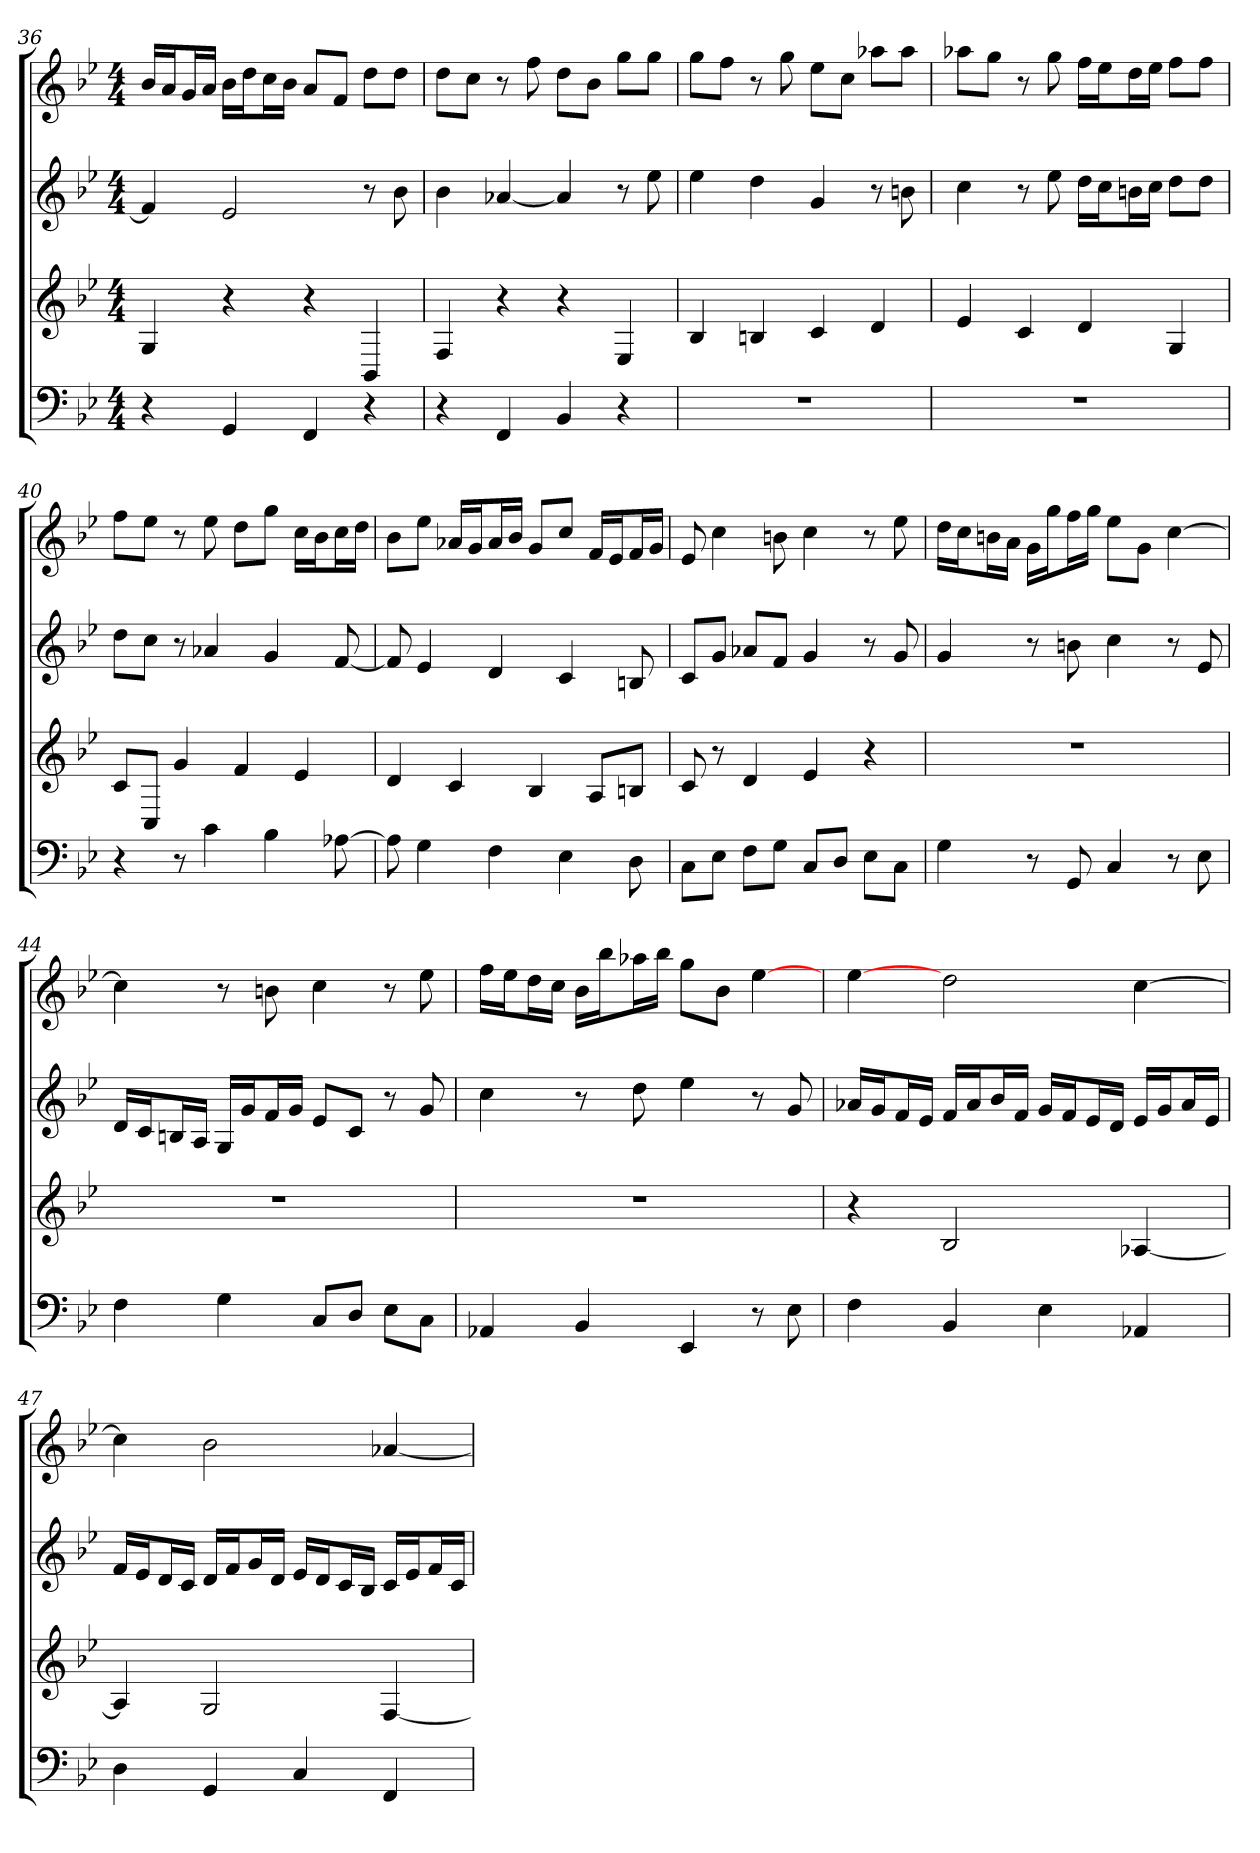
**kern	**kern	**kern	**kern
*part4	*part3	*part2	*part1
*staff4	*staff3	*staff2	*staff1
*k[b-e-]	*k[b-e-]	*k[b-e-]	*k[b-e-]
*M4/4	*M4/4	*M4/4	*M4/4
=36	=36	=36	=36
4r	4G	4f]	16b-LL
.	.	.	16aJ
.	.	.	16gL
.	.	.	16aJJ
4GG	4r	2e-	16b-LL
.	.	.	16ddJ
.	.	.	16ccL
.	.	.	16b-JJ
4FF	4r	.	8aL
.	.	.	8fJ
4r	4BB-	8r	8ddL
.	.	8b-	8ddJ
=37	=37	=37	=37
4r	4F	4b-	8ddL
.	.	.	8ccJ
4FF	4r	[4a-X	8r
.	.	.	8ff
4BB-	4r	4a-]	8ddL
.	.	.	8b-J
4r	4E-	8r	8ggL
.	.	8ee-	8ggJ
=38	=38	=38	=38
1r	4B-	4ee-	8ggL
.	.	.	8ffJ
.	4Bn	4dd	8r
.	.	.	8gg
.	4c	4g	8ee-L
.	.	.	8ccJ
.	4d	8r	8aa-XL
.	.	8bn	8aa-J
=39	=39	=39	=39
1r	4e-	4cc	8aa-XL
.	.	.	8ggJ
.	4c	8r	8r
.	.	8ee-	8gg
.	4d	16ddLL	16ffLL
.	.	16ccJ	16ee-J
.	.	16bnL	16ddL
.	.	16ccJJ	16ee-JJ
.	4G	8ddL	8ffL
.	.	8ddJ	8ffJ
=40	=40	=40	=40
4r	8cL	8ddL	8ffL
.	8CJ	8ccJ	8ee-J
8r	4g	8r	8r
4c	.	4a-X	8ee-
.	4f	.	8ddL
4B-	.	4g	8ggJ
.	4e-	.	16ccLL
.	.	.	16b-J
[8A-X	.	[8f	16ccL
.	.	.	16ddJJ
=41	=41	=41	=41
8A-]	4d	8f]	8b-L
4G	.	4e-	8ee-J
.	4c	.	16a-XLL
.	.	.	16gJ
4F	.	4d	16a-L
.	.	.	16b-JJ
.	4B-	.	8gL
4E-	.	4c	8ccJ
.	8AL	.	16fLL
.	.	.	16e-J
8D	8BnJ	8Bn	16fL
.	.	.	16gJJ
=42	=42	=42	=42
8CL	8c	8cL	8e-
8E-J	8r	8gJ	4cc
8FL	4d	8a-XL	.
8GJ	.	8fJ	8bn
8CL	4e-	4g	4cc
8DJ	.	.	.
8E-L	4r	8r	8r
8CJ	.	8g	8ee-
=43	=43	=43	=43
4G	1r	4g	16ddLL
.	.	.	16ccJ
.	.	.	16bnL
.	.	.	16aJJ
8r	.	8r	16gLL
.	.	.	16ggJ
8GG	.	8bn	16ffL
.	.	.	16ggJJ
4C	.	4cc	8ee-L
.	.	.	8gJ
8r	.	8r	[4cc
8E-	.	8e-	.
=44	=44	=44	=44
4F	1r	16dLL	4cc]
.	.	16cJ	.
.	.	16BnL	.
.	.	16AJJ	.
4G	.	16GLL	8r
.	.	16gJ	.
.	.	16fL	8bn
.	.	16gJJ	.
8CL	.	8e-L	4cc
8DJ	.	8cJ	.
8E-L	.	8r	8r
8CJ	.	8g	8ee-
=45	=45	=45	=45
4AA-X	1r	4cc	16ffLL
.	.	.	16ee-J
.	.	.	16ddL
.	.	.	16ccJJ
4BB-	.	8r	16b-LL
.	.	.	16bb-J
.	.	8dd	16aa-XL
.	.	.	16bb-JJ
4EE-	.	4ee-	8ggL
.	.	.	8b-J
8r	.	8r	[4ee-
8E-	.	8g	.
=46	=46	=46	=46
4F	4r	16a-XLL	[4ee-
.	.	16gJ	.
.	.	16fL	.
.	.	16e-JJ	.
4BB-	2B-	16fLL	2dd
.	.	16a-J	.
.	.	16b-L	.
.	.	16fJJ	.
4E-	.	16gLL	.
.	.	16fJ	.
.	.	16e-L	.
.	.	16dJJ	.
4AA-X	[4A-X	16e-LL	[4cc
.	.	16gJ	.
.	.	16a-L	.
.	.	16e-JJ	.
=47	=47	=47	=47
4D	4A-]	16fLL	4cc]
.	.	16e-J	.
.	.	16dL	.
.	.	16cJJ	.
4GG	2G	16dLL	2b-
.	.	16fJ	.
.	.	16gL	.
.	.	16dJJ	.
4C	.	16e-LL	.
.	.	16dJ	.
.	.	16cL	.
.	.	16B-JJ	.
4FF	[4F	16cLL	[4a-X
.	.	16e-J	.
.	.	16fL	.
.	.	16cJJ	.
=	=	=	=
*-	*-	*-	*-
